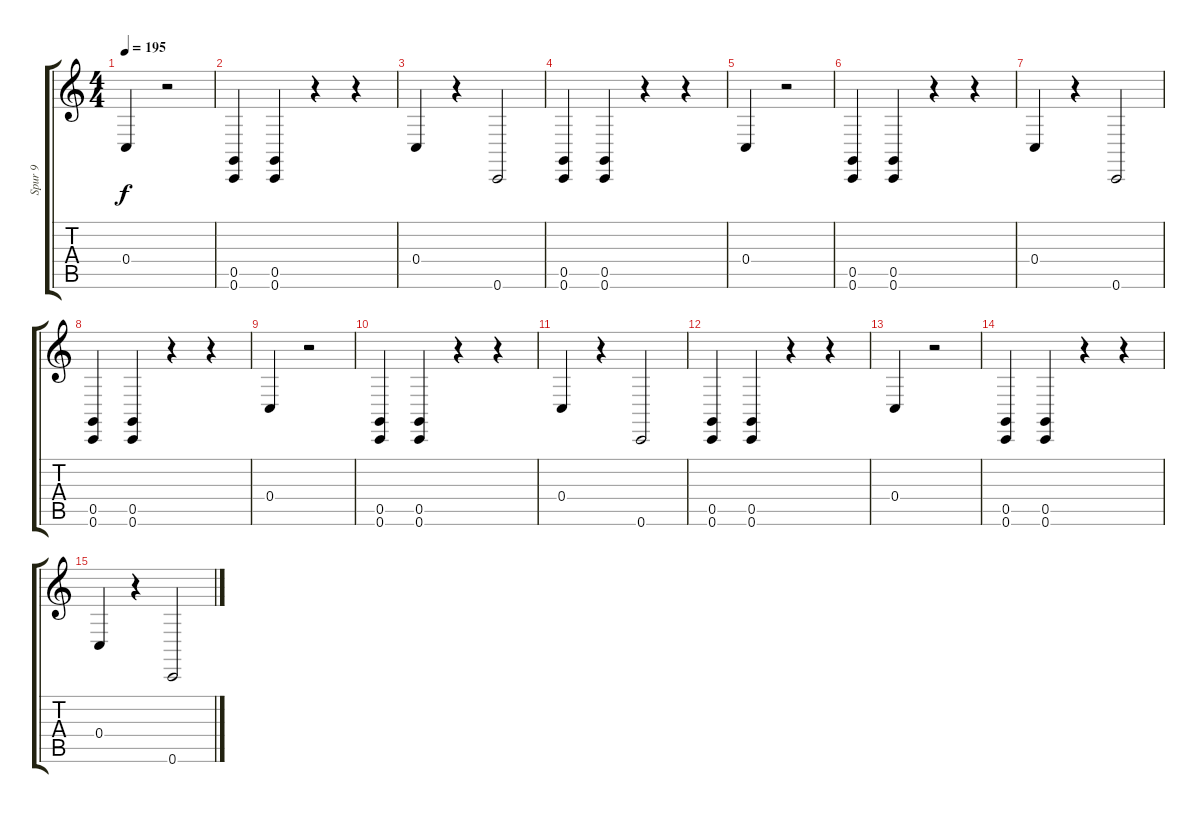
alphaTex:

\track ("Spur 9" "Spur 9") {mute instrument gunshot}
\staff {score tabs}
\tuning (D4 A3 F3 C3 G2 C2) {hide}
\ts (4 4)
\tempo 195
\clef g2
\ks c
0.4.4{dy f} r.2 |
(0.5 0.6).4{volume 16} (0.5 0.6).4 r.4 r.4 |
0.4.4 r.4 0.6.2 |
(0.5 0.6).4{volume 16} (0.5 0.6).4 r.4 r.4 |
0.4.4 r.2 |
(0.5 0.6).4{volume 16} (0.5 0.6).4 r.4 r.4 |
0.4.4 r.4 0.6.2 |
(0.5 0.6).4{volume 16} (0.5 0.6).4 r.4 r.4 |
0.4.4 r.2 |
(0.5 0.6).4{volume 16} (0.5 0.6).4 r.4 r.4 |
0.4.4 r.4 0.6.2 |
(0.5 0.6).4{volume 16} (0.5 0.6).4 r.4 r.4 |
0.4.4 r.2 |
(0.5 0.6).4{volume 16} (0.5 0.6).4 r.4 r.4 |
0.4.4 r.4 0.6.2
